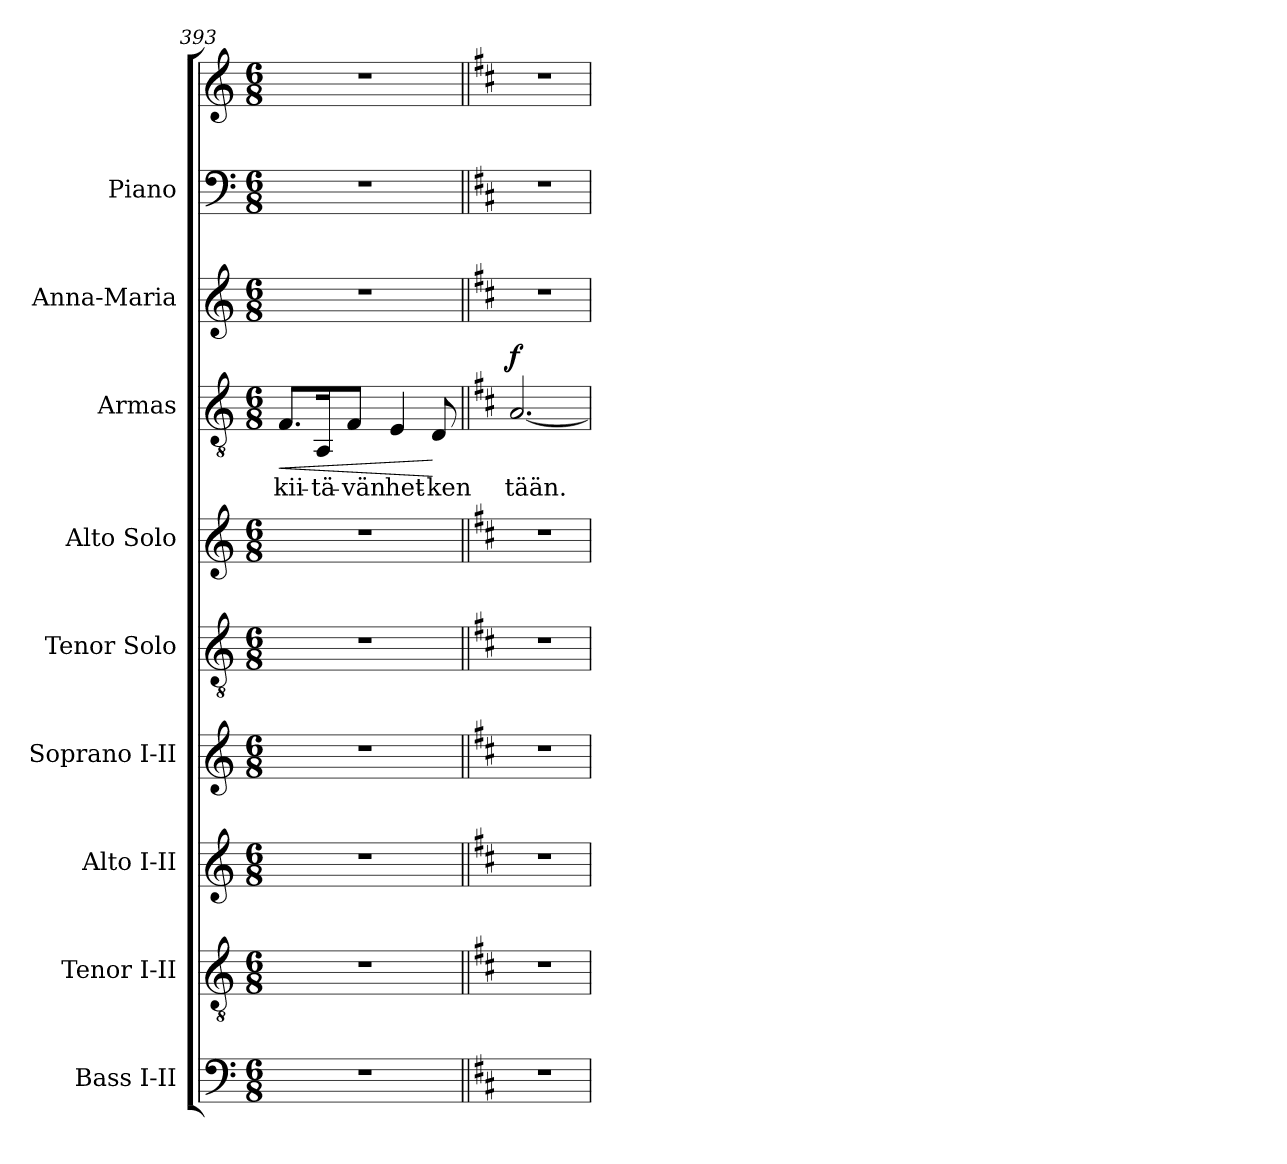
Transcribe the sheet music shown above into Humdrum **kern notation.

**kern	**kern	**kern	**kern	**kern	**kern	**kern	**text	**dynam	**kern	**kern	**kern
*part9	*part8	*part7	*part6	*part5	*part4	*part3	*part3	*part3	*part2	*part1	*part1
*staff10	*staff9	*staff8	*staff7	*staff6	*staff5	*staff4	*staff4	*staff4	*staff3	*staff2	*staff1
*I"Bass I-II	*I"Tenor I-II	*I"Alto I-II	*I"Soprano I-II	*I"Tenor Solo	*I"Alto Solo	*I"Armas	*	*	*I"Anna-Maria	*I"Piano	*
*I'B.	*I'T.	*I'A.	*I'S.	*I'T. Solo	*I'A. Solo	*I'Armas	*	*	*I'A-M	*I'Pno.	*
*clefF4	*clefGv2	*clefG2	*clefG2	*clefGv2	*clefG2	*clefGv2	*	*	*clefG2	*clefF4	*clefG2
*	*ITrd7c12	*	*	*ITrd7c12	*	*ITrd7c12	*	*	*	*	*
*k[]	*k[]	*k[]	*k[]	*k[]	*k[]	*k[]	*	*	*k[]	*k[]	*k[]
*C:	*C:	*C:	*C:	*C:	*C:	*C:	*	*	*C:	*C:	*C:
*M6/8	*M6/8	*M6/8	*M6/8	*M6/8	*M6/8	*M6/8	*	*	*M6/8	*M6/8	*M6/8
=393	=393	=393	=393	=393	=393	=393	=393	=393	=393	=393	=393
!LO:N:vis=1	!LO:N:vis=1	!LO:N:vis=1	!LO:N:vis=1	!LO:N:vis=1	!LO:N:vis=1	!	!	!	!	!	!
!	!	!	!	!	!	!	!LO:LY:b:color=#000000	!LO:HP:b	!LO:N:vis=1	!LO:N:vis=1	!LO:N:vis=1
2.r	2.r	2.r	2.r	2.r	2.r	8.FFi/L	kii-	<	2.r	2.r	2.r
!	!	!	!	!	!	!	!LO:LY:b:color=#000000	!	!	!	!
.	.	.	.	.	.	16AAAi/k	-tä-	.	.	.	.
!	!	!	!	!	!	!	!LO:LY:b:color=#000000	!	!	!	!
.	.	.	.	.	.	8FFi/J	-vän	.	.	.	.
!	!	!	!	!	!	!	!LO:LY:b:color=#000000	!	!	!	!
.	.	.	.	.	.	4EEi/	het-	.	.	.	.
!	!	!	!	!	!	!	!LO:LY:b:color=#000000	!	!	!	!
.	.	.	.	.	.	8DDi/	-ken	[	.	.	.
!!LO:LB:g=z
=394||	=394||	=394||	=394||	=394||	=394||	=394||	=394||	=394||	=394||	=394||	=394||
*k[f#c#]	*k[f#c#]	*k[f#c#]	*k[f#c#]	*k[f#c#]	*k[f#c#]	*k[f#c#]	*	*	*k[f#c#]	*k[f#c#]	*k[f#c#]
*D:	*D:	*D:	*D:	*D:	*D:	*D:	*	*	*D:	*D:	*D:
!LO:N:vis=1	!LO:N:vis=1	!LO:N:vis=1	!LO:N:vis=1	!LO:N:vis=1	!LO:N:vis=1	!	!	!	!	!	!
!	!	!	!	!	!	!	!LO:LY:b:color=#000000	!	!LO:N:vis=1	!LO:N:vis=1	!LO:N:vis=1
2.r	2.r	2.r	2.r	2.r	2.r	[<2.AAi/	tään.	f	2.r	2.r	2.r
=	=	=	=	=	=	=	=	=	=	=	=
*-	*-	*-	*-	*-	*-	*-	*-	*-	*-	*-	*-
